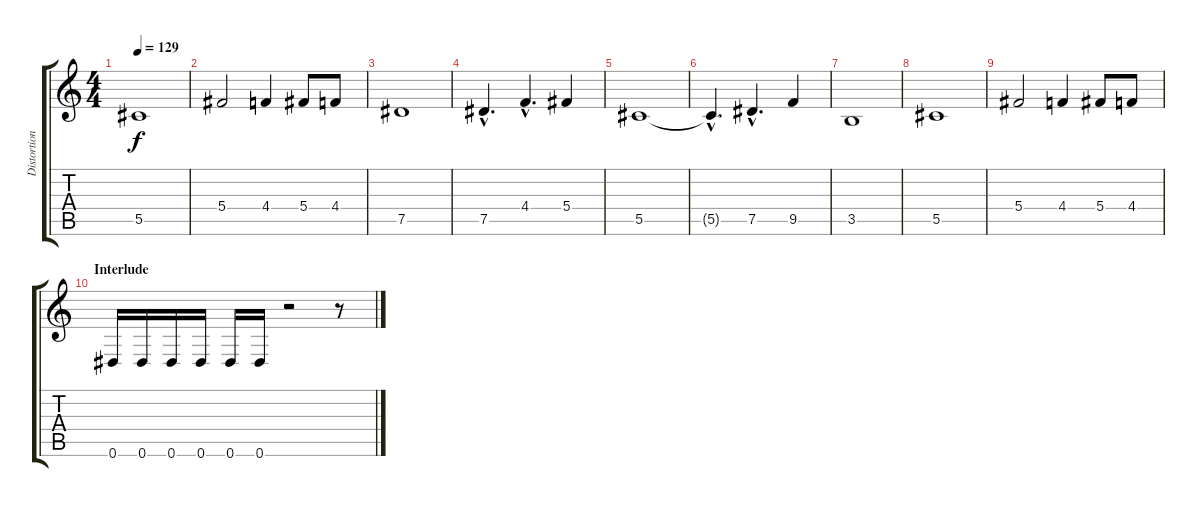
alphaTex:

\track ("Distortion 2" "Distortion") {instrument overdrivenguitar}
\staff {score tabs}
\tuning (Eb4 Bb3 Gb3 Db3 Ab2 Eb2) {hide}
\ts (4 4)
\tempo 129
\clef g2
\ks c
5.5.1{dy f} |
5.4.2 4.4.4 5.4.8 4.4.8 |
7.5.1 |
7.5{hac}.4{d} 4.4{hac}.4{d} 5.4.4 |
5.5.1 |
5.5{hac t}.4{d} 7.5{hac}.4{d} 9.5.4 |
3.5.1 |
5.5.1 |
5.4.2 4.4.4 5.4.8 4.4.8 |
\section ("" "Interlude")
0.6.16 0.6.16 0.6.16 0.6.16 0.6.16 0.6.16 r.2 r.8
